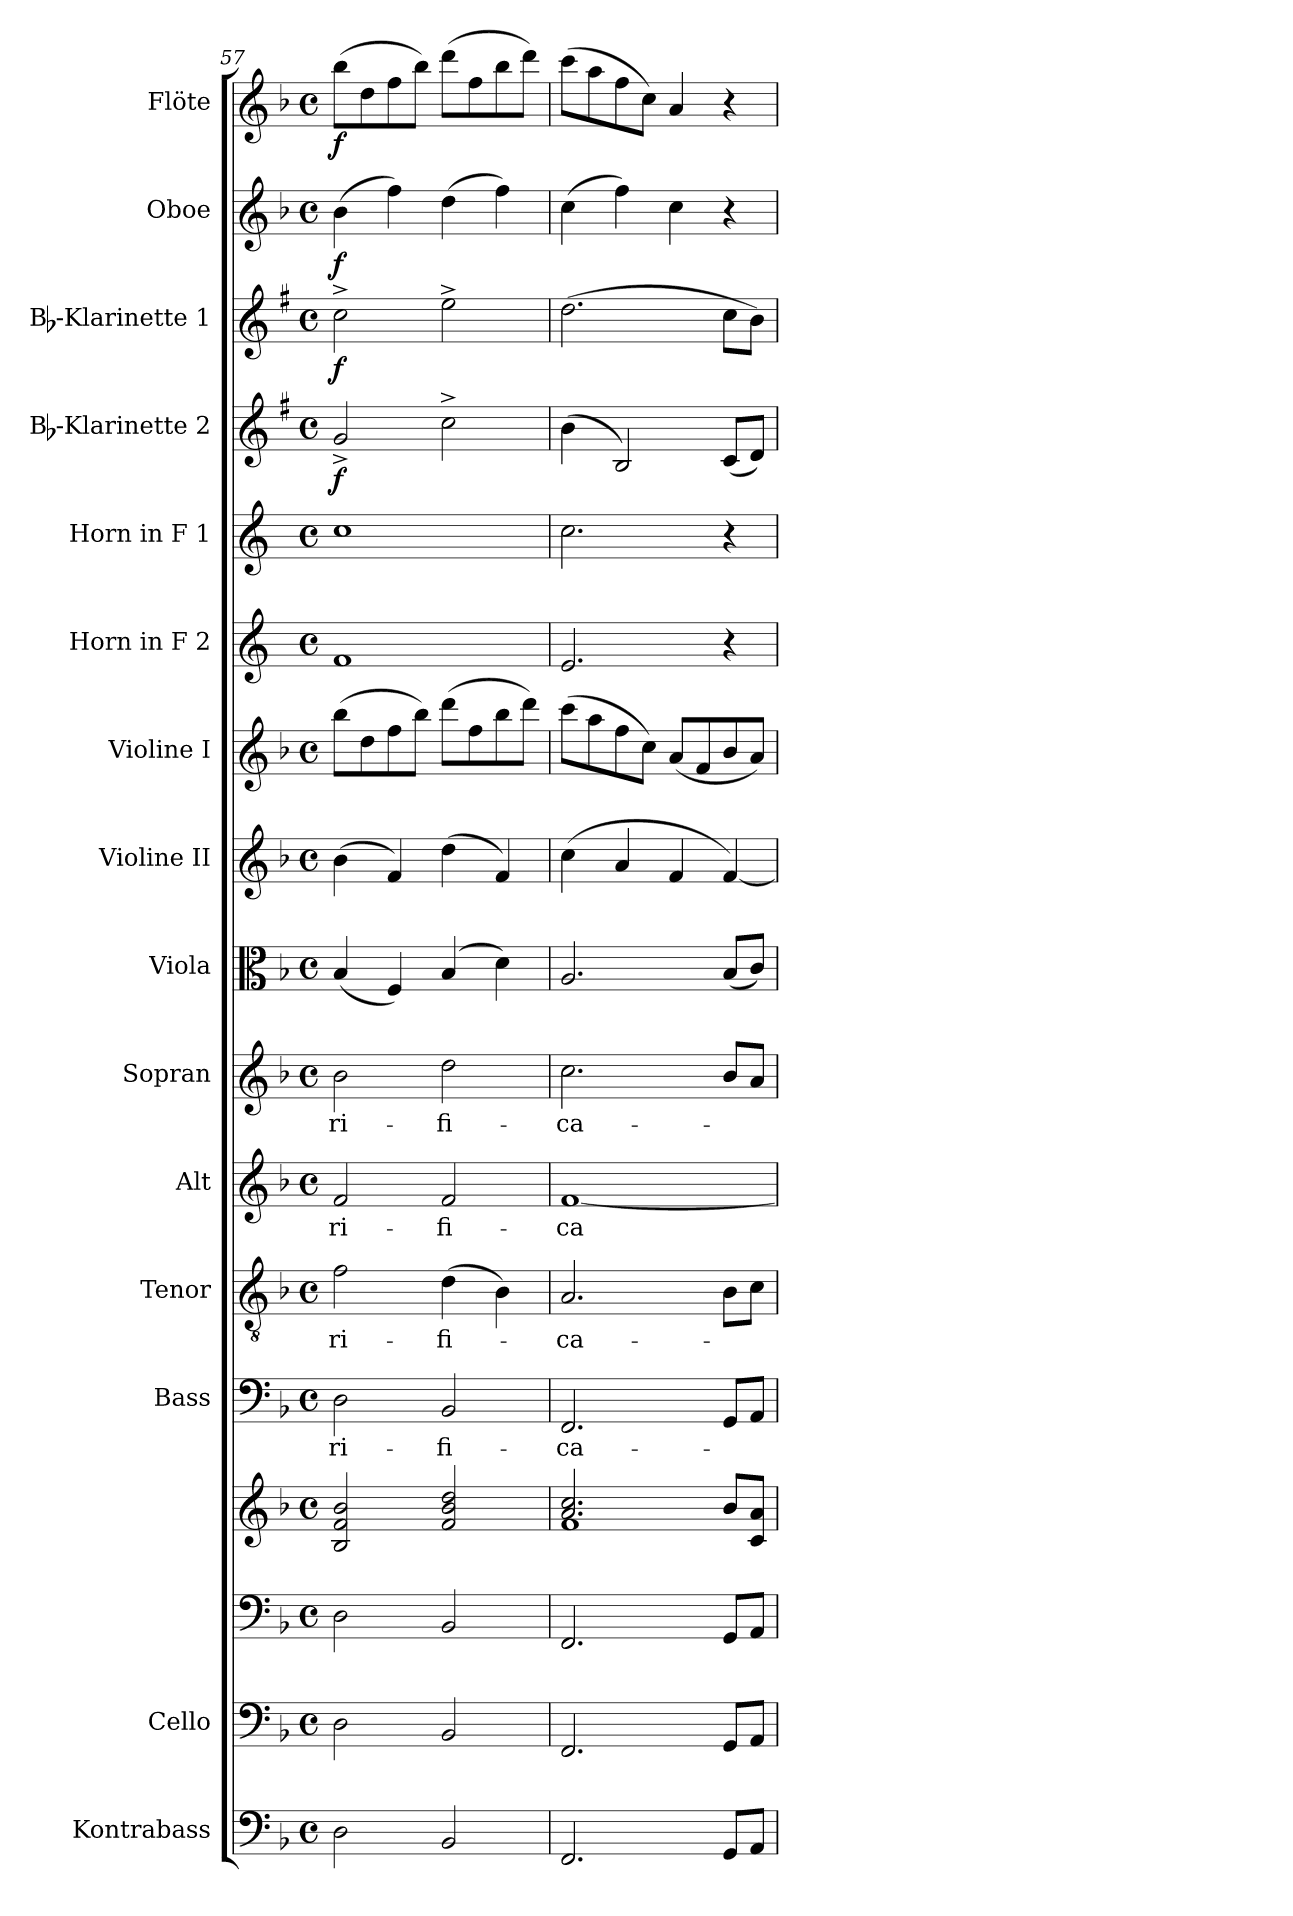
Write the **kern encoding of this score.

**kern	**kern	**kern	**kern	**kern	**text	**kern	**text	**kern	**text	**kern	**text	**kern	**kern	**kern	**kern	**kern	**kern	**dynam	**kern	**dynam	**kern	**dynam	**kern	**dynam
*part16	*part15	*part14	*part14	*part13	*part13	*part12	*part12	*part11	*part11	*part10	*part10	*part9	*part8	*part7	*part6	*part5	*part4	*part4	*part3	*part3	*part2	*part2	*part1	*part1
*staff17	*staff16	*staff15	*staff14	*staff13	*staff13	*staff12	*staff12	*staff11	*staff11	*staff10	*staff10	*staff9	*staff8	*staff7	*staff6	*staff5	*staff4	*staff4	*staff3	*staff3	*staff2	*staff2	*staff1	*staff1
*I"Kontrabass	*I"Cello	*	*	*I"Bass	*	*I"Tenor	*	*I"Alt	*	*I"Sopran	*	*I"Viola	*I"Violine II	*I"Violine I	*I"Horn in F 2	*I"Horn in F 1	*I"Bb-Klarinette 2	*	*I"Bb-Klarinette 1	*	*I"Oboe	*	*I"Flöte	*
*I'Kb.	*	*	*	*I'B.	*	*I'T.	*	*I'A.	*	*I'S.	*	*I'Vla.	*I'Vl. II	*I'Vl. I	*	*	*I'Bb Kl. 2	*	*I'Bb Kl. 1	*	*I'Ob.	*	*I'Fl.	*
*clefF4	*clefF4	*clefF4	*clefG2	*clefF4	*	*clefGv2	*	*clefG2	*	*clefG2	*	*clefC3	*clefG2	*clefG2	*clefG2	*clefG2	*clefG2	*	*clefG2	*	*clefG2	*	*clefG2	*
*ITrd7c12	*	*	*	*	*	*	*	*	*	*	*	*	*	*	*ITrd4c7	*ITrd4c7	*ITrd1c2	*	*ITrd1c2	*	*	*	*	*
*k[b-]	*k[b-]	*k[b-]	*k[b-]	*k[b-]	*	*k[b-]	*	*k[b-]	*	*k[b-]	*	*k[b-]	*k[b-]	*k[b-]	*k[b-]	*k[b-]	*k[b-]	*	*k[b-]	*	*k[b-]	*	*k[b-]	*
*F:	*F:	*F:	*F:	*F:	*	*F:	*	*F:	*	*F:	*	*F:	*F:	*F:	*F:	*F:	*F:	*	*F:	*	*F:	*	*F:	*
*M4/4	*M4/4	*M4/4	*M4/4	*M4/4	*	*M4/4	*	*M4/4	*	*M4/4	*	*M4/4	*M4/4	*M4/4	*M4/4	*M4/4	*M4/4	*	*M4/4	*	*M4/4	*	*M4/4	*
*met(c)	*met(c)	*met(c)	*met(c)	*met(c)	*	*met(c)	*	*met(c)	*	*met(c)	*	*met(c)	*met(c)	*met(c)	*met(c)	*met(c)	*met(c)	*	*met(c)	*	*met(c)	*	*met(c)	*
=57	=57	=57	=57	=57	=57	=57	=57	=57	=57	=57	=57	=57	=57	=57	=57	=57	=57	=57	=57	=57	=57	=57	=57	=57
!	!	!	!	!	!LO:LY:b	!	!LO:LY:b	!	!LO:LY:b	!	!LO:LY:b	!	!	!	!	!	!	!LO:DY:b	!	!LO:DY:b	!	!LO:DY:b	!	!LO:DY:b
2DD\	2D\	2D\	2B-/ 2f/ 2b-/	2D\	-ri-	2f\	-ri-	2f/	-ri-	2b-\	-ri-	(<4B-/	(>4b-\	(>8bb-\L	1B-	1f	2f^</	f	2b-^>\	f	(>4b-\	f	(>8bb-\L	f
.	.	.	.	.	.	.	.	.	.	.	.	.	.	8dd\	.	.	.	.	.	.	.	.	8dd\	.
.	.	.	.	.	.	.	.	.	.	.	.	4F/)	4f/)	8ff\	.	.	.	.	.	.	4ff\)	.	8ff\	.
.	.	.	.	.	.	.	.	.	.	.	.	.	.	8bb-\J)	.	.	.	.	.	.	.	.	8bb-\J)	.
!	!	!	!	!	!LO:LY:b	!	!LO:LY:b	!	!LO:LY:b	!	!LO:LY:b	!	!	!	!	!	!	!	!	!	!	!	!	!
2BBB-/	2BB-/	2BB-/	2f/ 2b-/ 2dd/	2BB-/	-fi-	(>4d\	-fi-	2f/	-fi-	2dd\	-fi-	(4B-/	(>4dd\	(>8ddd\L	.	.	2b-^>\	.	2dd^>\	.	(>4dd\	.	(>8ddd\L	.
.	.	.	.	.	.	.	.	.	.	.	.	.	.	8ff\	.	.	.	.	.	.	.	.	8ff\	.
.	.	.	.	.	.	4B-\)	.	.	.	.	.	4d\)	4f/)	8bb-\	.	.	.	.	.	.	4ff\)	.	8bb-\	.
.	.	.	.	.	.	.	.	.	.	.	.	.	.	8ddd\J)	.	.	.	.	.	.	.	.	8ddd\J)	.
=58	=58	=58	=58	=58	=58	=58	=58	=58	=58	=58	=58	=58	=58	=58	=58	=58	=58	=58	=58	=58	=58	=58	=58	=58
*	*	*	*^	*	*	*	*	*	*	*	*	*	*	*	*	*	*	*	*	*	*	*	*	*
!	!	!	!	!	!	!LO:LY:b	!	!LO:LY:b	!	!LO:LY:b	!	!LO:LY:b	!	!	!	!	!	!	!	!	!	!	!	!	!
2.FFF/	2.FF/	2.FF/	2.a/ 2.cc/	1f	2.FF/	-ca-	2.A/	-ca-	[1f	-ca-	2.cc\	-ca-	2.A/	(>4cc\	(>8ccc\L	2.A/	2.f\	(>4a\	.	(>2.cc\	.	(>4cc\	.	(>8ccc\L	.
.	.	.	.	.	.	.	.	.	.	.	.	.	.	.	8aa\	.	.	.	.	.	.	.	.	8aa\	.
.	.	.	.	.	.	.	.	.	.	.	.	.	.	4a/	8ff\	.	.	2A/)	.	.	.	4ff\)	.	8ff\	.
.	.	.	.	.	.	.	.	.	.	.	.	.	.	.	8cc\J)	.	.	.	.	.	.	.	.	8cc\J)	.
.	.	.	.	.	.	.	.	.	.	.	.	.	.	4f/	(<8a/L	.	.	.	.	.	.	4cc\	.	4a/	.
.	.	.	.	.	.	.	.	.	.	.	.	.	.	.	8f/	.	.	.	.	.	.	.	.	.	.
8GGG/L	8GG/L	8GG/L	8b-/L	.	8GG/L	.	8B-\L	.	.	.	8b-/L	.	(<8B-/L	[4f/)	8b-/	4r	4r	(<8B-/L	.	8b-\L	.	4r	.	4r	.
8AAA/J	8AA/J	8AA/J	8c/ 8a/J	.	8AA/J	.	8c\J	.	.	.	8a/J	.	8c/J)	.	8a/J)	.	.	8c/J)	.	8a\J)	.	.	.	.	.
*	*	*	*v	*v	*	*	*	*	*	*	*	*	*	*	*	*	*	*	*	*	*	*	*	*	*
=	=	=	=	=	=	=	=	=	=	=	=	=	=	=	=	=	=	=	=	=	=	=	=	=
*-	*-	*-	*-	*-	*-	*-	*-	*-	*-	*-	*-	*-	*-	*-	*-	*-	*-	*-	*-	*-	*-	*-	*-	*-
